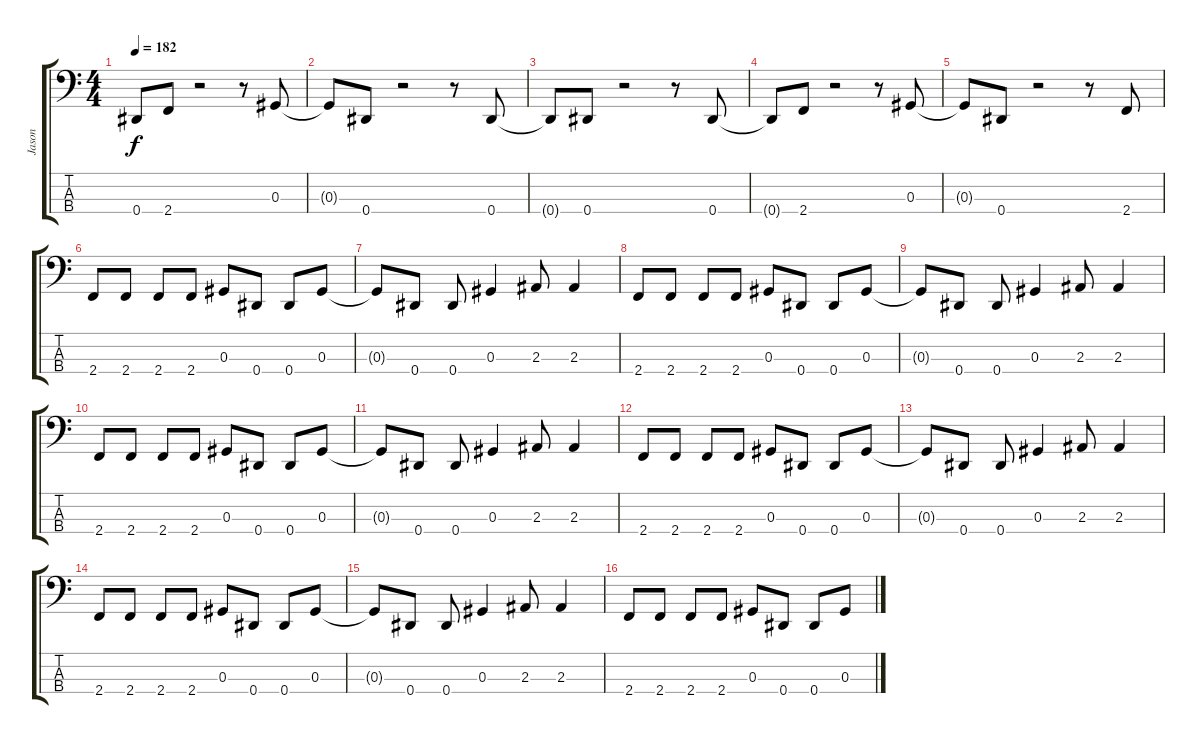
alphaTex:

\track ("Jason" "Jason") {instrument electricbasspick}
\staff {score tabs}
\tuning (Gb2 Db2 Ab1 Eb1) {hide}
\ts (4 4)
\tempo 182
\clef f4
\ks c
0.4{t}.8{dy f} 2.4.8 r.2 r.8 0.3.8 |
0.3{t}.8 0.4.8 r.2 r.8 0.4.8 |
0.4{t}.8 0.4.8 r.2 r.8 0.4.8 |
0.4{t}.8 2.4.8 r.2 r.8 0.3.8 |
0.3{t}.8 0.4.8 r.2 r.8 2.4.8 |
2.4.8 2.4.8 2.4.8 2.4.8 0.3.8 0.4.8 0.4.8 0.3.8 |
0.3{t}.8 0.4.8 0.4.8 0.3.4 2.3.8 2.3.4 |
2.4.8 2.4.8 2.4.8 2.4.8 0.3.8 0.4.8 0.4.8 0.3.8 |
0.3{t}.8 0.4.8 0.4.8 0.3.4 2.3.8 2.3.4 |
2.4.8 2.4.8 2.4.8 2.4.8 0.3.8 0.4.8 0.4.8 0.3.8 |
0.3{t}.8 0.4.8 0.4.8 0.3.4 2.3.8 2.3.4 |
2.4.8 2.4.8 2.4.8 2.4.8 0.3.8 0.4.8 0.4.8 0.3.8 |
0.3{t}.8 0.4.8 0.4.8 0.3.4 2.3.8 2.3.4 |
2.4.8 2.4.8 2.4.8 2.4.8 0.3.8 0.4.8 0.4.8 0.3.8 |
0.3{t}.8 0.4.8 0.4.8 0.3.4 2.3.8 2.3.4 |
2.4.8 2.4.8 2.4.8 2.4.8 0.3.8 0.4.8 0.4.8 0.3.8
